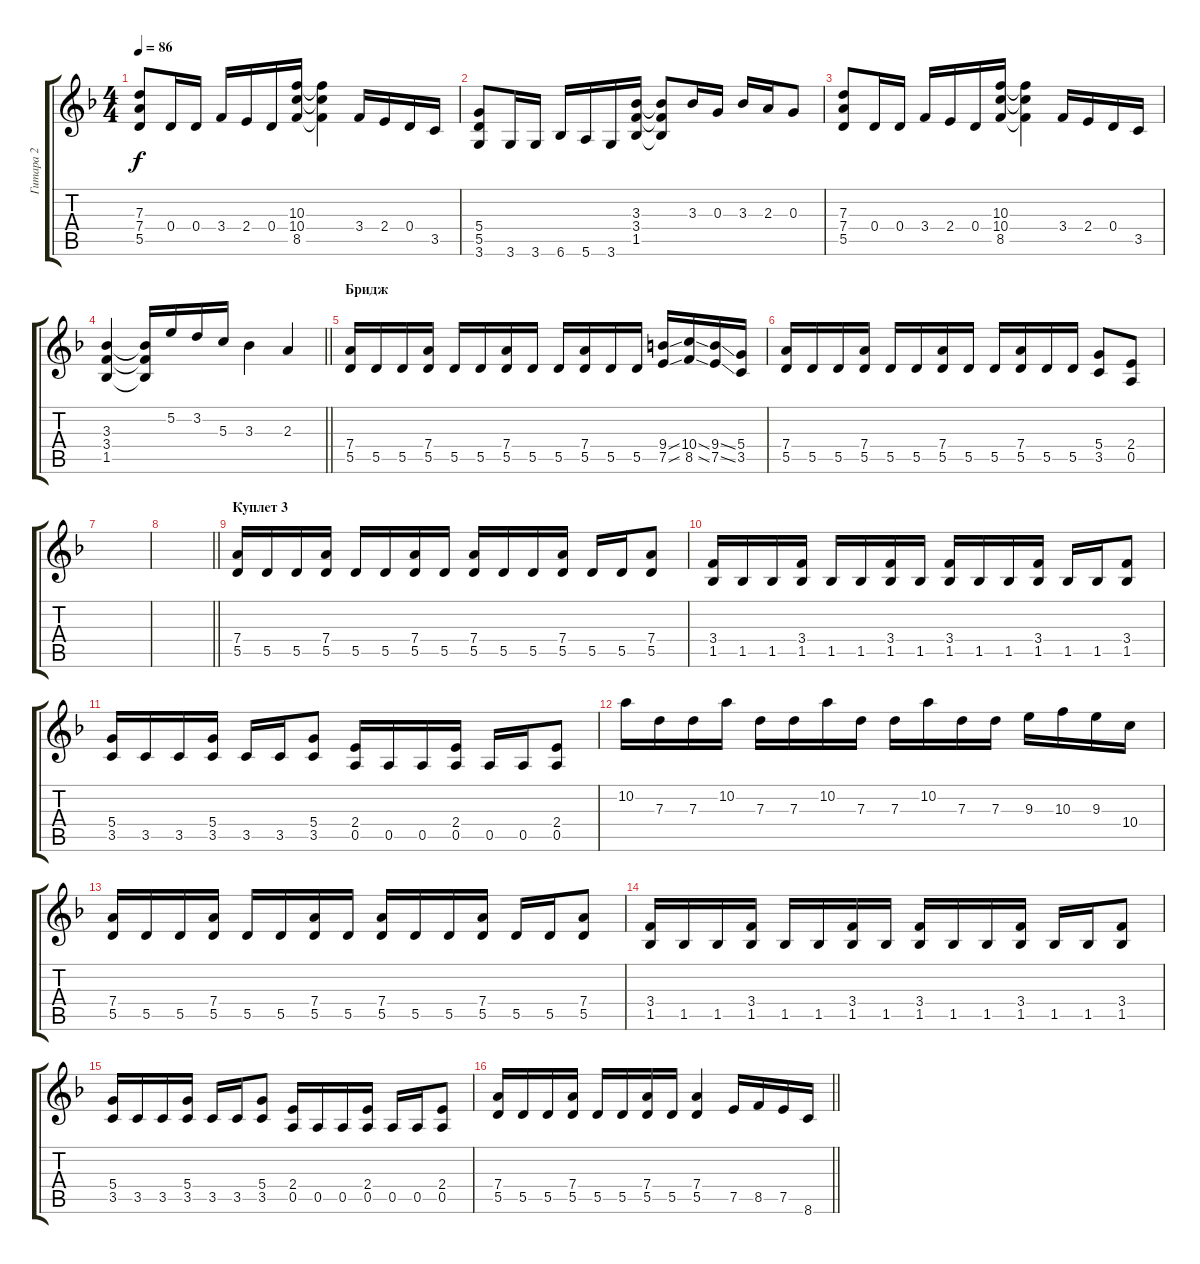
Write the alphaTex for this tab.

\track ("Гитара 2" "Гитара 2") {instrument distortionguitar}
\staff {score tabs}
\tuning (E4 B3 G3 D3 A2 E2) {hide}
\ts (4 4)
\tempo 86
\clef g2
\ks f
(7.3 7.4 5.5).8{dy f} 0.4.16 0.4.16 3.4.16 2.4.16 0.4.16 (10.3 10.4 8.5).16 (10.3{t} 10.4{t} 8.5{t}).4 3.4.16 2.4.16 0.4.16 3.5.16 |
(5.4 5.5 3.6).8 3.6.16 3.6.16 6.6.16 5.6.16 3.6.16 (3.3 3.4 1.5).16 (3.3{t} 3.4{t} 1.5{t}).8 3.3.16 0.3.16 3.3.16 2.3.16 0.3.8 |
(7.3 7.4 5.5).8 0.4.16 0.4.16 3.4.16 2.4.16 0.4.16 (10.3 10.4 8.5).16 (10.3{t} 10.4{t} 8.5{t}).4 3.4.16 2.4.16 0.4.16 3.5.16 |
\barLineRight lightlight
(3.3 3.4 1.5).4 (3.3{t} 3.4{t} 1.5{t}).16 5.2.16 3.2.16 5.3.16 3.3.4 2.3.4 |
\section ("" "Бридж")
(7.4 5.5).16 5.5.16 5.5.16 (7.4 5.5).16 5.5.16 5.5.16 (7.4 5.5).16 5.5.16 5.5.16 (7.4 5.5).16 5.5.16 5.5.16 (9.4{ss} 7.5{ss}).16 (10.4{ss} 8.5{ss}).16 (9.4{ss} 7.5{ss}).16 (5.4 3.5).16 |
(7.4 5.5).16 5.5.16 5.5.16 (7.4 5.5).16 5.5.16 5.5.16 (7.4 5.5).16 5.5.16 5.5.16 (7.4 5.5).16 5.5.16 5.5.16 (5.4 3.5).8 (2.4 0.5).8 |
|
\barLineRight lightlight
|
\section ("" "Куплет 3")
(7.4 5.5).16 5.5.16 5.5.16 (7.4 5.5).16 5.5.16 5.5.16 (7.4 5.5).16 5.5.16 (7.4 5.5).16 5.5.16 5.5.16 (7.4 5.5).16 5.5.16 5.5.16 (7.4 5.5).8 |
(3.4 1.5).16 1.5.16 1.5.16 (3.4 1.5).16 1.5.16 1.5.16 (3.4 1.5).16 1.5.16 (3.4 1.5).16 1.5.16 1.5.16 (3.4 1.5).16 1.5.16 1.5.16 (3.4 1.5).8 |
(5.4 3.5).16 3.5.16 3.5.16 (5.4 3.5).16 3.5.16 3.5.16 (5.4 3.5).8 (2.4 0.5).16 0.5.16 0.5.16 (2.4 0.5).16 0.5.16 0.5.16 (2.4 0.5).8 |
10.2.16 7.3.16 7.3.16 10.2.16 7.3.16 7.3.16 10.2.16 7.3.16 7.3.16 10.2.16 7.3.16 7.3.16 9.3.16 10.3.16 9.3.16 10.4.16 |
(7.4 5.5).16 5.5.16 5.5.16 (7.4 5.5).16 5.5.16 5.5.16 (7.4 5.5).16 5.5.16 (7.4 5.5).16 5.5.16 5.5.16 (7.4 5.5).16 5.5.16 5.5.16 (7.4 5.5).8 |
(3.4 1.5).16 1.5.16 1.5.16 (3.4 1.5).16 1.5.16 1.5.16 (3.4 1.5).16 1.5.16 (3.4 1.5).16 1.5.16 1.5.16 (3.4 1.5).16 1.5.16 1.5.16 (3.4 1.5).8 |
(5.4 3.5).16 3.5.16 3.5.16 (5.4 3.5).16 3.5.16 3.5.16 (5.4 3.5).8 (2.4 0.5).16 0.5.16 0.5.16 (2.4 0.5).16 0.5.16 0.5.16 (2.4 0.5).8 |
\barLineRight lightlight
(7.4 5.5).16 5.5.16 5.5.16 (7.4 5.5).16 5.5.16 5.5.16 (7.4 5.5).16 5.5.16 (7.4 5.5).4 7.5.16 8.5.16 7.5.16 8.6.16
